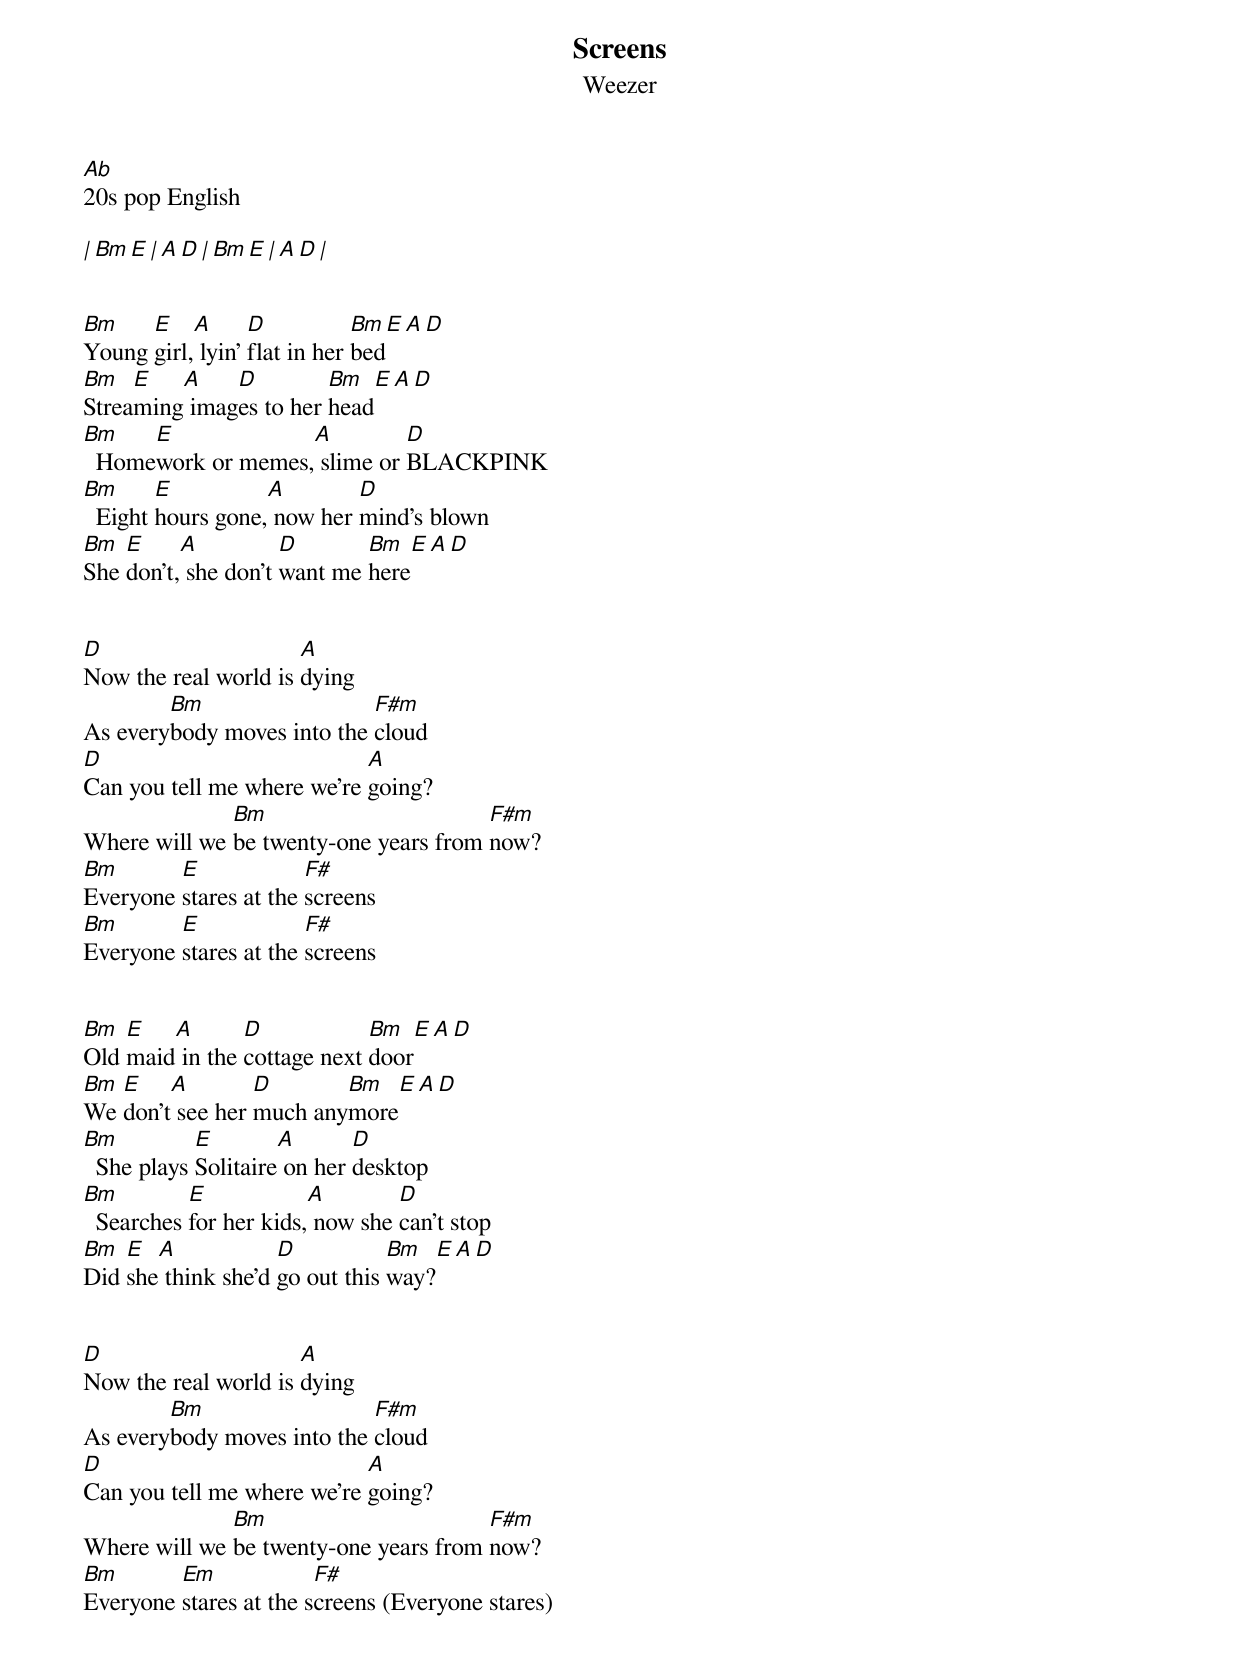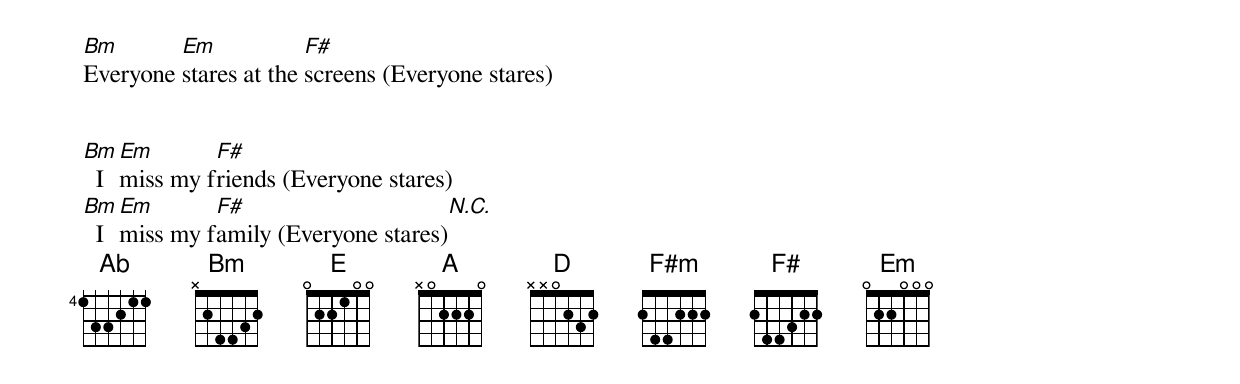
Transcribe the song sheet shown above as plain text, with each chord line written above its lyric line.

Screens
Weezer
Ab
20s pop English

| Bm   E   | A   D   | Bm   E   | A   D   |


Bm    E    A      D           Bm   E  A  D
Young girl, lyin' flat in her bed
Bm   E   A    D         Bm    E  A  D
Streaming images to her head
Bm    E             A         D
  Homework or memes, slime or BLACKPINK
Bm      E          A        D
  Eight hours gone, now her mind's blown
Bm  E     A          D       Bm   E  A  D
She don't, she don't want me here


D                     A
Now the real world is dying
        Bm                  F#m
As everybody moves into the cloud
D                           A
Can you tell me where we're going?
              Bm                       F#m
Where will we be twenty-one years from now?
Bm       E             F#
Everyone stares at the screens
Bm       E             F#
Everyone starеs at the screens


Bm  E   A       D            Bm   E  A  D
Old maid in the cottage nеxt door
Bm E    A        D       Bm   E  A  D
We don't see her much anymore
Bm          E        A       D
  She plays Solitaire on her desktop
Bm         E            A        D
  Searches for her kids, now she can't stop
Bm  E  A            D           Bm    E  A  D
Did she think she'd go out this way?


D                     A
Now the real world is dying
        Bm                  F#m
As everybody moves into the cloud
D                           A
Can you tell me where we're going?
              Bm                       F#m
Where will we be twenty-one years from now?
Bm       Em             F#
Everyone stares at the screens (Everyone stares)
Bm       Em            F#
Everyone stares at the screens (Everyone stares)


Bm  Em       F#
  I miss my friends (Everyone stares)
Bm  Em       F#                       N.C.
  I miss my family (Everyone stares)
